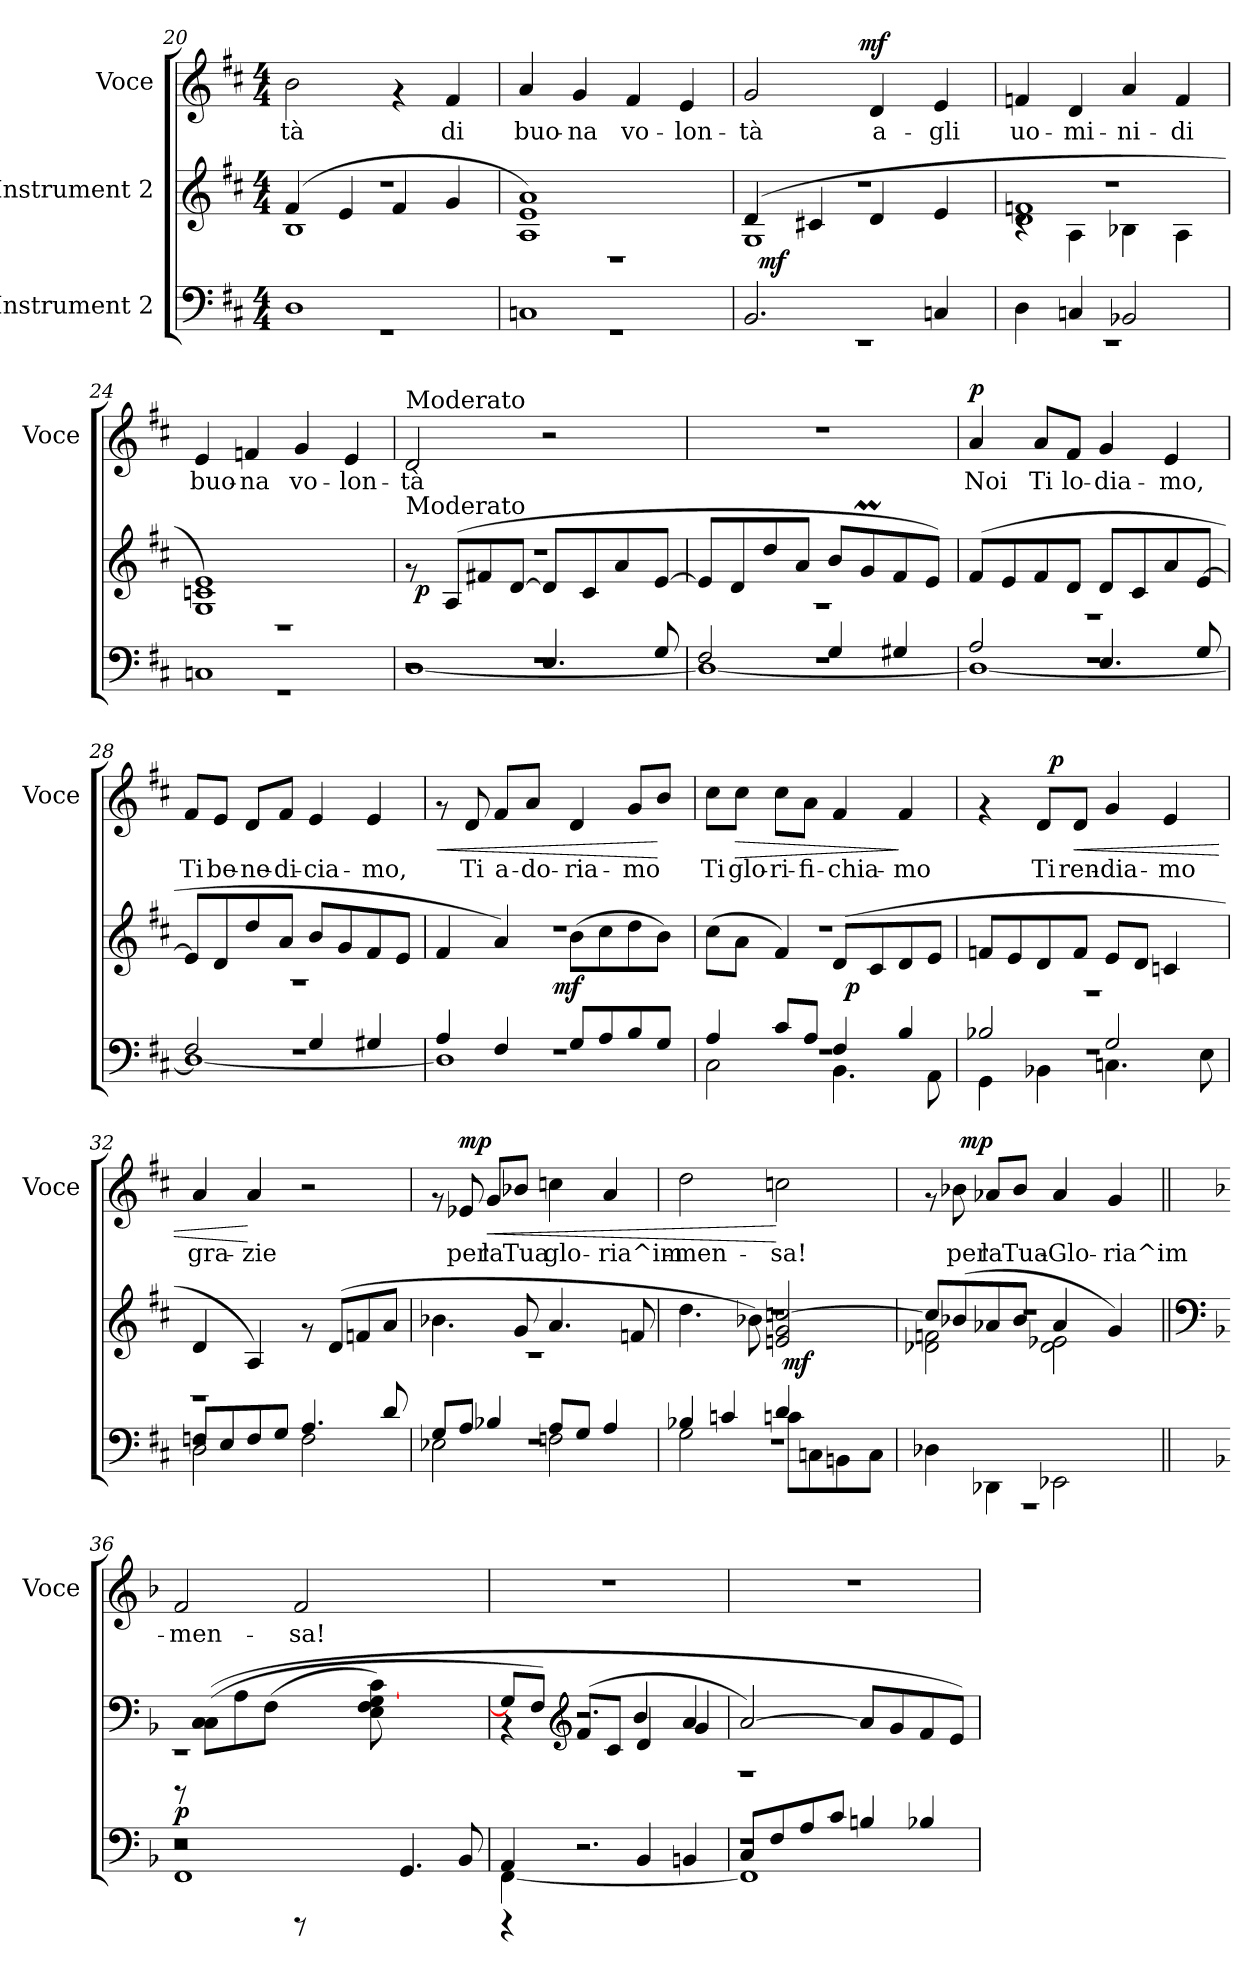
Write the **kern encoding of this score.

**kern	**kern	**dynam	**kern	**text	**dynam
*part3	*part2	*part2	*part1	*part1	*part1
*staff3	*staff2	*staff2	*staff1	*staff1	*staff1
*I"Instrument 2	*I"Instrument 2	*	*I"Voce	*	*
*	*	*	*I'Voce	*	*
*clefF4	*clefG2	*	*clefG2	*	*
*k[f#c#]	*k[f#c#]	*	*k[f#c#]	*	*
*D:	*D:	*	*D:	*	*
*M4/4	*M4/4	*	*M4/4	*	*
=20	=20	=20	=20	=20	=20
*^	*^	*	*	*	*
*	*	*	*^	*	*	*	*
!	!	!	!	!	!	!	!LO:LY:b:cj	!
1D	1r	(>4f#/	1B	1r	.	2b\	-tà	.
.	.	4e/	.	.	.	.	.	.
.	.	4f#/	.	.	.	4rf	.	.
!	!	!	!	!	!	!	!LO:LY:b:cj	!
.	.	4g/	.	.	.	4f#/	di	.
*	*	*	*v	*v	*	*	*	*
=21	=21	=21	=21	=21	=21	=21	=21
!	!	!	!	!	!	!LO:LY:b:cj	!
1Cn	1r	1e 1A 1a)	1r	.	4a/	buo-	.
!	!	!	!	!	!	!LO:LY:b:cj	!
.	.	.	.	.	4g/	-na	.
!	!	!	!	!	!	!LO:LY:b:cj	!
.	.	.	.	.	4f#/	vo-	.
!	!	!	!	!	!	!LO:LY:b:cj	!
.	.	.	.	.	4e/	-lon-	.
=22	=22	=22	=22	=22	=22	=22	=22
*	*	*	*^	*	*	*	*
!	!	!	!	!	!	!	!LO:LY:b:cj	!
*	*	*	*	*^	*	*^	*	*
2.BB/	1r	(>4d/	1G	1r	32ryy	.	2g/	4ryy	-tà	.
!	!	!	!	!	!	!LO:DY:b	!	!	!	!
.	.	.	.	.	2ryy	mf	.	.	.	.
.	.	4c#X/	.	.	.	.	.	8...ryy	.	.
!	!	!	!	!	!	!	!	!	!	!LO:DY:a
.	.	.	.	.	.	.	.	2ryy	.	mf
!	!	!	!	!	!	!	!	!	!LO:LY:b:cj	!
.	.	4d/	.	.	.	.	4d/	.	a-	.
.	.	.	.	.	4...ryy	.	.	.	.	.
!	!	!	!	!	!	!	!	!	!LO:LY:b:cj	!
4Cn/	.	4e/	.	.	.	.	4e/	.	-gli	.
.	.	.	.	.	.	.	.	64ryy	.	.
=23	=23	=23	=23	=23	=23	=23	=23	=23	=23	=23
!	!	!	!	!	!	!	!	!	!LO:LY:b:cj	!
*	*	*	*	*v	*v	*	*	*	*	*
*	*	*	*	*	*	*v	*v	*	*
4D\	1r	1d 1fn	4rB	1r	.	4fn/	uo-	.
!	!	!	!	!	!	!	!LO:LY:b:cj	!
4Cn/	.	.	4A\	.	.	4d/	-mi-	.
!	!	!	!	!	!	!	!LO:LY:b:cj	!
2BB-X/	.	.	4B-X\	.	.	4a/	-ni-	.
!	!	!	!	!	!	!	!LO:LY:b:cj	!
.	.	.	4A\	.	.	4f/	-di	.
*	*	*	*v	*v	*	*	*	*
=24	=24	=24	=24	=24	=24	=24	=24
!	!	!	!	!	!	!LO:LY:b:cj	!
1Cn	1r	1cn 1G 1e)	1r	.	4e/	buo-	.
!	!	!	!	!	!	!LO:LY:b:cj	!
.	.	.	.	.	4fn/	-na	.
!	!	!	!	!	!	!LO:LY:b:cj	!
.	.	.	.	.	4g/	vo-	.
!	!	!	!	!	!	!LO:LY:b:cj	!
.	.	.	.	.	4e/	-lon-	.
!!LO:PB:g=z
=25	=25	=25	=25	=25	=25	=25	=25
*	*^	*	*	*	*	*	*
!	!	!	!	!	!	!LO:TX:a:t=Moderato	!	!
!	!	!	!LO:TX:a:t=Moderato	!	!	!	!	!
!	!	!	!	!	!	!	!LO:LY:b:cj	!
*	*	*	*	*^	*	*	*	*
2r	[<1D	1r	8rf	1r	64ryy	.	2d/	-tà	.
!	!	!	!	!	!	!LO:DY:b	!	!	!
.	.	.	.	.	2ryy	p	.	.	.
.	.	.	(<8A/L	.	.	.	.	.	.
.	.	.	8f#X/	.	.	.	.	.	.
.	.	.	[<8d/J	.	.	.	.	.	.
4.E/	.	.	8d/L]	.	.	.	2r	.	.
.	.	.	.	.	4ryy	.	.	.	.
.	.	.	8c#/	.	.	.	.	.	.
.	.	.	8a/	.	.	.	.	.	.
.	.	.	.	.	8...ryy	.	.	.	.
8G/	.	.	[<8e/J	.	.	.	.	.	.
*	*	*	*	*v	*v	*	*	*	*
=26	=26	=26	=26	=26	=26	=26	=26	=26
2F#/	1D_<	1r	8e/L]	1r	.	1r	.	.
.	.	.	8d/	.	.	.	.	.
.	.	.	8dd/	.	.	.	.	.
.	.	.	8a/J	.	.	.	.	.
4G/	.	.	8b/L	.	.	.	.	.
.	.	.	8gM/	.	.	.	.	.
4G#X/	.	.	8f#/	.	.	.	.	.
.	.	.	8e/J)	.	.	.	.	.
=27	=27	=27	=27	=27	=27	=27	=27	=27
!	!	!	!	!	!	!	!LO:LY:b:cj	!LO:DY:a
2A/	1D_<	1r	(<8f#/L	1r	.	4a/	Noi	p
.	.	.	8e/	.	.	.	.	.
!	!	!	!	!	!	!	!LO:LY:b:cj	!
.	.	.	8f#/	.	.	8a/L	Ti	.
!	!	!	!	!	!	!	!LO:LY:b:cj	!
.	.	.	8d/J	.	.	8f#/J	lo-	.
!	!	!	!	!	!	!	!LO:LY:b:cj	!
4.E/	.	.	8d/L	.	.	4g/	-dia-	.
.	.	.	8c#/	.	.	.	.	.
!	!	!	!	!	!	!	!LO:LY:b:cj	!
.	.	.	8a/	.	.	4e/	-mo,	.
8G/	.	.	[<8e/J	.	.	.	.	.
=28	=28	=28	=28	=28	=28	=28	=28	=28
!	!	!	!	!	!	!	!LO:LY:b:cj	!
2F#/	1D_<	1r	8e/L]	1r	.	8f#/L	Ti	.
!	!	!	!	!	!	!	!LO:LY:b:cj	!
.	.	.	8d/	.	.	8e/J	be-	.
!	!	!	!	!	!	!	!LO:LY:b:cj	!
.	.	.	8dd/	.	.	8d/L	-ne-	.
!	!	!	!	!	!	!	!LO:LY:b:cj	!
.	.	.	8a/J	.	.	8f#/J	-di-	.
!	!	!	!	!	!	!	!LO:LY:b:cj	!
4G/	.	.	8b/L	.	.	4e/	-cia-	.
.	.	.	8g/	.	.	.	.	.
!	!	!	!	!	!	!	!LO:LY:b:cj	!
4G#X/	.	.	8f#/	.	.	4e/	-mo,	.
.	.	.	8e/J	.	.	.	.	.
=29	=29	=29	=29	=29	=29	=29	=29	=29
!	!	!	!	!	!	!	!	!LO:HP:b
*	*	*	*	*^	*	*	*	*
4A/	1D]	1r	4f#/	1r	4ryy	.	8rf	.	<
!	!	!	!	!	!	!	!	!LO:LY:b:cj	!
.	.	.	.	.	.	.	8d/	Ti	.
!	!	!	!	!	!	!	!	!LO:LY:b:cj	!
4F#/	.	.	4a/)	.	8ryy	.	8f#/L	a-	.
!	!	!	!	!	!	!	!	!LO:LY:b:cj	!
.	.	.	.	.	16ryy	.	8a/J	-do-	.
.	.	.	.	.	64ryy	.	.	.	.
!	!	!	!	!	!	!LO:DY:b	!	!	!
.	.	.	.	.	2ryy	mf	.	.	.
!	!	!	!	!	!	!	!	!LO:LY:b:cj	!
8G/L	.	.	(>8b\L	.	.	.	4d/	-ria-	.
8A/	.	.	8cc#\	.	.	.	.	.	.
!	!	!	!	!	!	!	!	!LO:LY:b:cj	!
8B/	.	.	8dd\	.	.	.	8g/L	-mo-	.
!	!	!	!	!	!	!	!	!LO:LY:b:cj	!
8G/J	.	.	8b\J)	.	.	.	8b/J	--	[
.	.	.	.	.	32.ryy	.	.	.	.
!!LO:LB:g=z
=30	=30	=30	=30	=30	=30	=30	=30	=30	=30
!	!	!	!	!	!	!	!	!LO:LY:b:cj	!
4A/	2C#\	1r	(>8cc#\L	1r	2ryy	.	8cc#\L	-Ti	.
!	!	!	!	!	!	!	!	!LO:LY:b:cj	!LO:HP:b
.	.	.	8a\J	.	.	.	8cc#\J	glo-	>
!	!	!	!	!	!	!	!	!LO:LY:b:cj	!
8c#/L	.	.	4f#/)	.	.	.	8cc#\L	-ri-	.
!	!	!	!	!	!	!	!	!LO:LY:b:cj	!
8A/J	.	.	.	.	.	.	8a\J	-fi-	.
!	!	!	!	!	!	!	!	!LO:LY:b:cj	!
4F#/	4.BB\	.	(>8d/L	.	32ryy	.	4f#/	-chia-	.
!	!	!	!	!	!	!LO:DY:b	!	!	!
.	.	.	.	.	4...ryy	p	.	.	.
.	.	.	8c#/	.	.	.	.	.	.
!	!	!	!	!	!	!	!	!LO:LY:b:cj	!
4B/	.	.	8d/	.	.	.	4f#/	-mo	]
.	8AA\	.	8e/J	.	.	.	.	.	.
*	*	*	*	*v	*v	*	*	*	*
=31	=31	=31	=31	=31	=31	=31	=31	=31
*	*	*	*	*	*	*^	*	*
2B-X/	4GG\	1r	8fn/L	1r	.	4rf	4ryy	.	.
.	.	.	8e/	.	.	.	.	.	.
!	!	!	!	!	!	!	!	!LO:LY:b:cj	!
.	4BB-X\	.	8d/	.	.	8d/L	32ryy	Ti	.
!	!	!	!	!	!	!	!	!	!LO:DY:a
.	.	.	.	.	.	.	2ryy	.	p
!	!	!	!	!	!	!	!	!LO:LY:b:cj	!LO:HP:b
.	.	.	8f/J	.	.	8d/J	.	ren-	<
!	!	!	!	!	!	!	!	!LO:LY:b:cj	!
2G/	4.Cn\	.	8e/L	.	.	4g/	.	-dia-	.
.	.	.	8d/J	.	.	.	.	.	.
!	!	!	!	!	!	!	!	!LO:LY:b:cj	!
.	.	.	4cn/	.	.	4e/	.	-mo	.
.	.	.	.	.	.	.	8..ryy	.	.
.	8E\	.	.	.	.	.	.	.	.
=32	=32	=32	=32	=32	=32	=32	=32	=32	=32
!	!	!	!	!	!LO:HP:b	!	!	!LO:LY:b:cj	!
*	*	*	*	*	*	*v	*v	*	*
8Fn/L	2D\	1r	4d/	1r	<	4a/	gra-	.
8E/	.	.	.	.	.	.	.	.
!	!	!	!	!	!	!	!LO:LY:b:cj	!
8F/	.	.	4A/)	.	.	4a/	-zie	[
8G/J	.	.	.	.	.	.	.	.
4.A/	2F\	.	8rf	.	.	2r	.	.
.	.	.	(>8d/L	.	.	.	.	.
.	.	.	8fn/	.	.	.	.	.
8d/	.	.	8a/J	.	.	.	.	.
*v	*v	*v	*	*	*	*	*	*
*	*v	*v	*	*	*	*
.	.	[	.	.	.
=33	=33	=33	=33	=33	=33
*^	*^	*	*	*	*
*	*^	*	*	*	*	*	*
8G/L	2E-X\	1r	4.b-X\	1r	.	8rf	.	.
!	!	!	!	!	!	!	!LO:LY:b:cj	!LO:DY:a
8A/J	.	.	.	.	.	8e-X/	per	mp
!	!	!	!	!	!	!	!LO:LY:b:cj	!LO:HP:b
4B-X/	.	.	.	.	.	8g/L	la	<
!	!	!	!	!	!	!	!LO:LY:b:cj	!
.	.	.	8g/	.	.	8b-X/J	Tua	.
!	!	!	!	!	!	!	!LO:LY:b:cj	!
8A/L	2Fn\	.	4.a/	.	.	4ccn\	glo-	.
8G/J	.	.	.	.	.	.	.	.
!	!	!	!	!	!	!	!LO:LY:b:cj	!
4A/	.	.	.	.	.	4a/	-ria^im-	.
.	.	.	8fn/	.	.	.	.	.
=34	=34	=34	=34	=34	=34	=34	=34	=34
!	!	!	!	!	!	!	!LO:LY:b:cj	!
*	*	*	*	*^	*	*	*	*
4B-X/	2G\	1r	4.dd\	1r	2ryy	.	2dd\	-men-	.
4cn/	.	.	.	.	.	.	.	.	.
.	.	.	8b-X\)	.	.	.	.	.	.
!	!	!	!	!	!	!	!	!LO:LY:b:cj	!
4d/	8cn\L	.	2g/ 2en/ [<2ccn/	.	64ryy	.	2ccn\	-sa!	[
!	!	!	!	!	!	!LO:DY:b	!	!	!
.	.	.	.	.	4ryy	mf	.	.	.
.	8Cn\	.	.	.	.	.	.	.	.
4ryy	8BBn\	.	.	.	.	.	.	.	.
.	.	.	.	.	8...ryy	.	.	.	.
.	8C\J	.	.	.	.	.	.	.	.
*	*v	*v	*	*	*	*	*	*	*
!!LO:LB:g=z
=35	=35	=35	=35	=35	=35	=35	=35	=35
*	*	*	*	*	*	*^	*	*
4D-X\	1r	8cc/L]	2d-X\ 2fn\	1r	.	8rf	8ryy	.	.
!	!	!	!	!	!	!	!	!LO:LY:b:cj	!
.	.	(>8b-X/	.	.	.	8b-X\	64ryy	per	.
!	!	!	!	!	!	!	!	!	!LO:DY:a
.	.	.	.	.	.	.	2ryy	.	mp
!	!	!	!	!	!	!	!	!LO:LY:b:cj	!
4DD-X\	.	8a-X/	.	.	.	8a-X/L	.	la	.
!	!	!	!	!	!	!	!	!LO:LY:b:cj	!
.	.	8b-/J	.	.	.	8b-/J	.	Tua-	.
!	!	!	!	!	!	!	!	!LO:LY:b:cj	!
2EE-X\	.	4a-/	2d-\ 2e-X\	.	.	4a-/	.	-Glo-	.
.	.	.	.	.	.	.	4ryy	.	.
!	!	!	!	!	!	!	!	!LO:LY:b:cj	!
.	.	4g/)	.	.	.	4g/	.	-ria^im-	.
.	.	.	.	.	.	.	16..ryy	.	.
*v	*v	*	*	*	*	*v	*v	*	*
*	*v	*v	*v	*	*	*	*
=36||	=36||	=36||	=36||	=36||	=36||
*	*clefF4	*	*	*	*
*k[b-]	*k[b-]	*	*k[b-]	*	*
*F:	*F:	*	*F:	*	*
*^	*^	*	*^	*	*
*	*^	*	*^	*	*	*	*	*
!	!	!	!	!	!	!LO:DY:b	!	!	!LO:LY:b:cj	!
*	*	*	*	*v	*v	*	*	*	*	*
*	*	*	*	*	*	*v	*v	*	*
1FF	2r	1r	8rCCC	1r	p	2f/	-men-	.
.	.	.	(<(>8C\ 8C\L	.	.	.	.	.
.	.	.	8A\	.	.	.	.	.
.	.	.	(>8F\J	.	.	.	.	.
!	!	!	!	!	!	!	!LO:LY:b:cj	!
.	8rCCC	.	4.ryy	.	.	2f/	-sa!	.
.	2..ryy	.	.	.	.	.	.	.
.	.	.	8c\ 8F\ 8E\ [>8G\)	.	.	.	.	.
4.GG/	.	2ryy	2ryy	2ryy	.	2ryy	.	.
8BB-/	.	.	.	.	.	.	.	.
*	*	*	*v	*v	*	*	*	*
=37	=37	=37	=37	=37	=37	=37	=37
!LO:N:vis=4	!LO:N:vis=4	!	!	!	!LO:N:vis=4	!	!
*	*	*	*^	*	*	*	*
*	*	*	*	*^	*	*	*	*
2AA/	[<1FF	4rCCC	8G/L]	2ryy	4rAA	.	1r	.	.
.	.	.	8F/J)	.	.	.	.	.	.
*	*	*	*clefG2	*	*	*	*	*	*
.	.	2.r	(>8f/L	.	2.r	.	.	.	.
.	.	.	8c/J	.	.	.	.	.	.
4BB-/	.	.	4d/	4b-/	.	.	.	.	.
4BBn/	.	.	4a/	4g/	.	.	.	.	.
*	*	*	*	*v	*v	*	*	*	*
=38	=38	=38	=38	=38	=38	=38	=38	=38
!	!	!	!	!	!LO:HP:b	!	!	!
8C/L	1FF]	1r	[<2a/)	1r	>	1r	.	.
8F/	.	.	.	.	.	.	.	.
8A/	.	.	.	.	.	.	.	.
8c/J	.	.	.	.	.	.	.	.
4Bn/	.	.	8a/L]	.	.	.	.	.
.	.	.	8g/	.	.	.	.	.
4B-X/	.	.	8f/	.	.	.	.	.
.	.	.	8e/J)	.	.	.	.	.
*v	*v	*v	*	*	*	*	*	*
*	*v	*v	*	*	*	*
.	.	]	.	.	.
=	=	=	=	=	=
*-	*-	*-	*-	*-	*-
